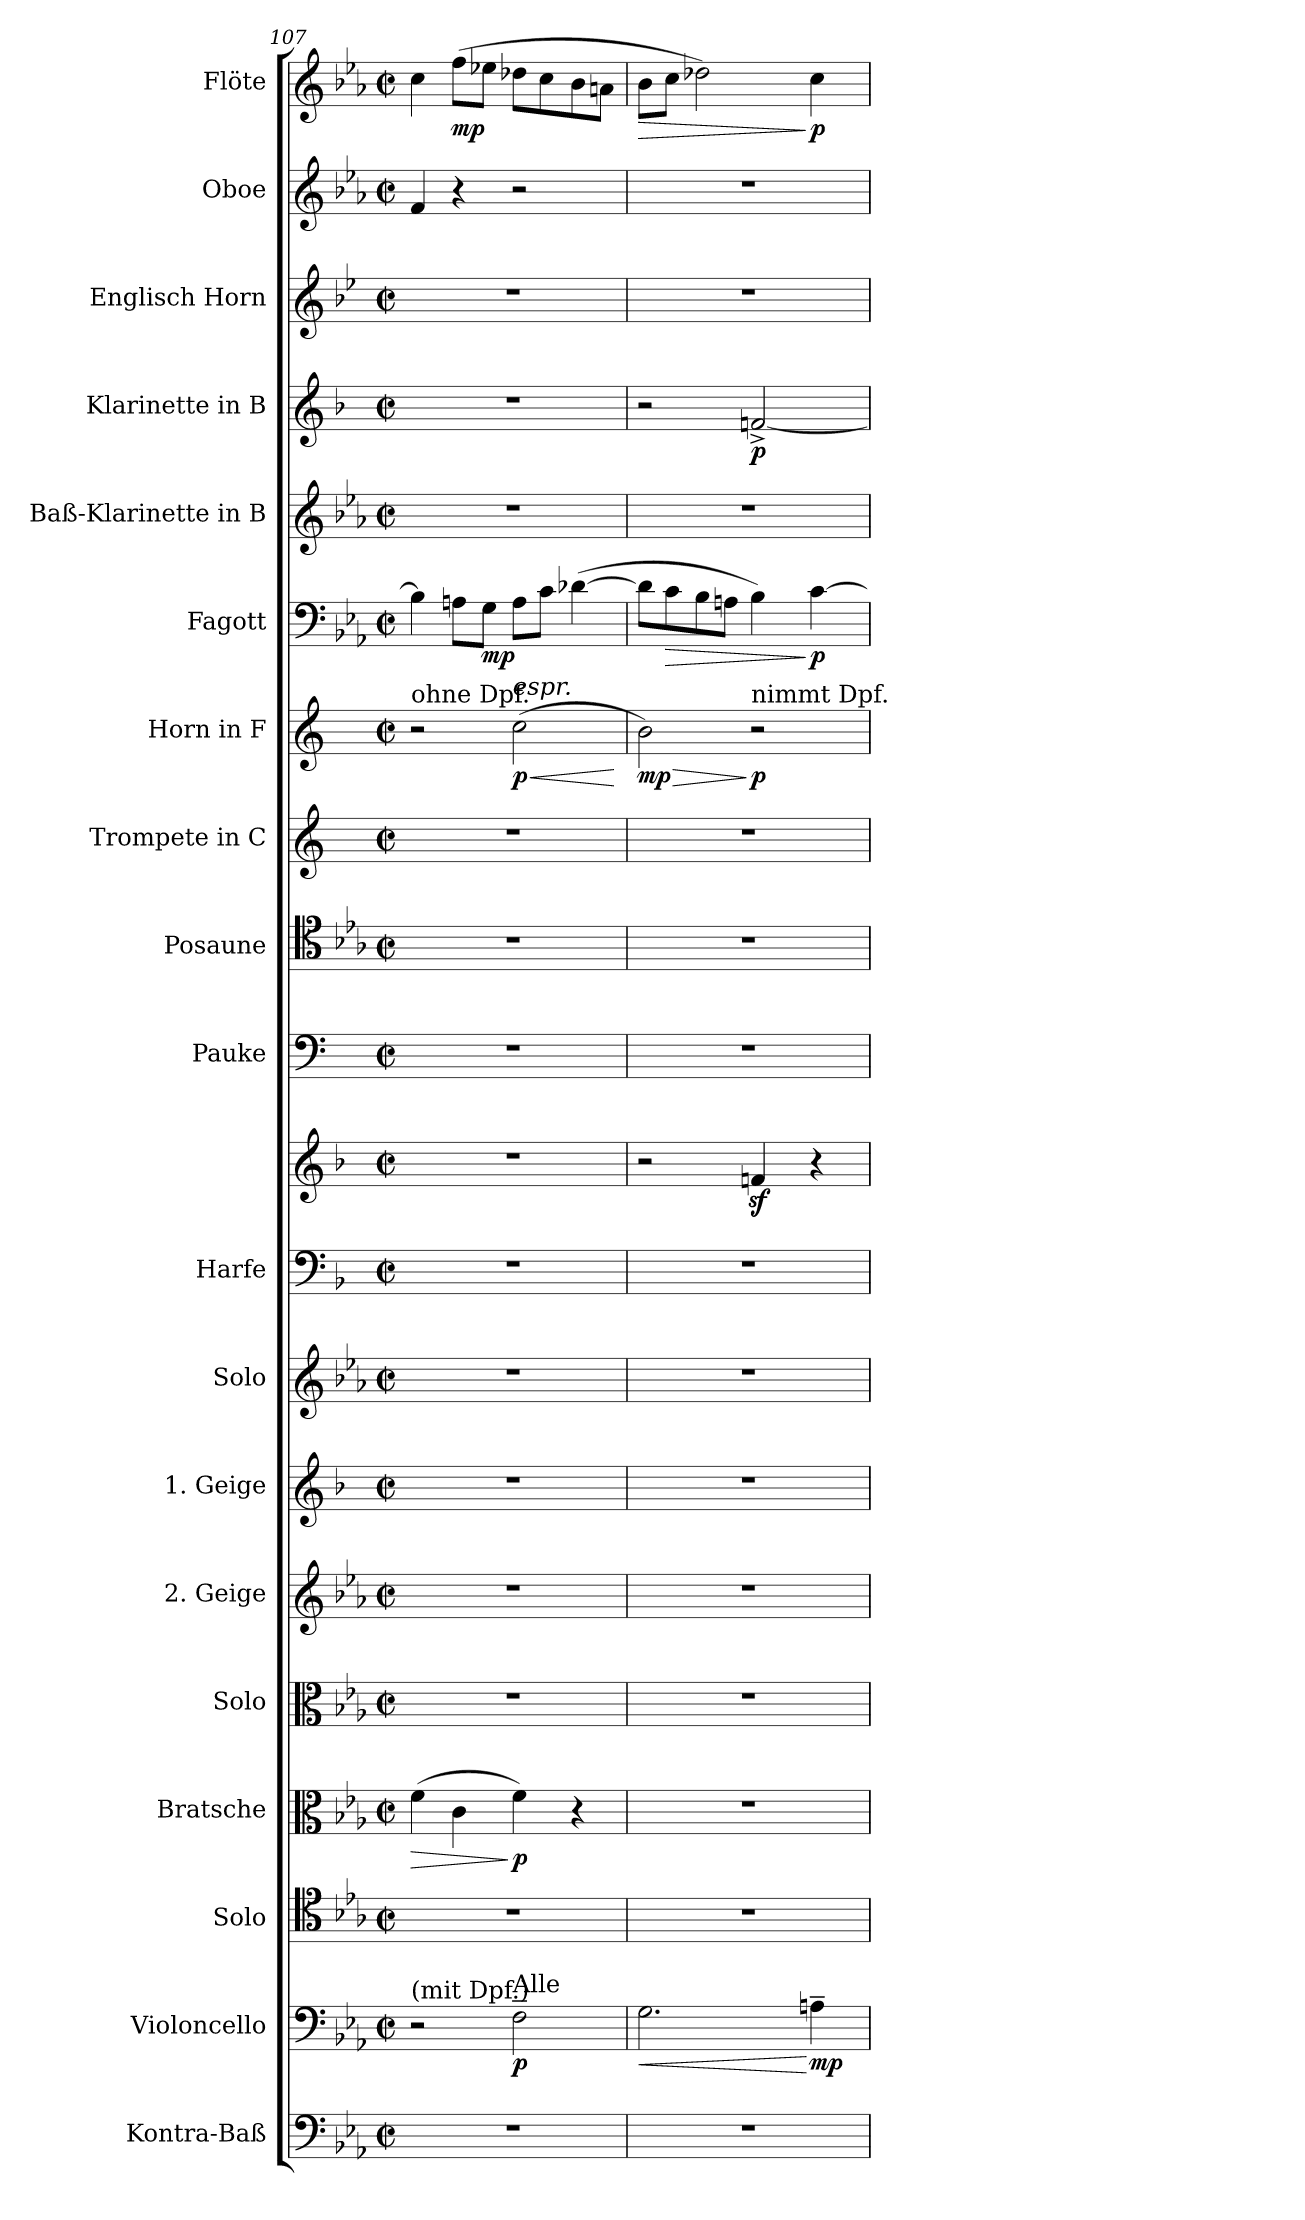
**kern	**kern	**dynam	**kern	**kern	**dynam	**kern	**kern	**kern	**kern	**kern	**kern	**kern	**kern	**kern	**kern	**dynam	**kern	**dynam	**kern	**kern	**dynam	**kern	**kern	**kern	**dynam
*part19	*part18	*part18	*part17	*part16	*part16	*part15	*part14	*part13	*part12	*part11	*part11	*part10	*part9	*part8	*part7	*part7	*part6	*part6	*part5	*part4	*part4	*part3	*part2	*part1	*part1
*staff20	*staff19	*staff19	*staff18	*staff17	*staff17	*staff16	*staff15	*staff14	*staff13	*staff12	*staff11	*staff10	*staff9	*staff8	*staff7	*staff7	*staff6	*staff6	*staff5	*staff4	*staff4	*staff3	*staff2	*staff1	*staff1
*I"Kontra-Baß	*I"Violoncello	*	*I"Solo	*I"Bratsche	*	*I"Solo	*I"2. Geige	*I"1. Geige	*I"Solo	*I"Harfe	*	*I"Pauke	*I"Posaune	*I"Trompete in C	*I"Horn in F	*	*I"Fagott	*	*I"Baß-Klarinette in B	*I"Klarinette in B	*	*I"Englisch Horn	*I"Oboe	*I"Flöte	*
*	*I'Vlc.	*	*I'Solo	*I'Br.	*	*I'Solo	*I'2. Gg	*I'1. Gg.	*I'Solo	*I'Hrf.	*	*I'Pk.	*I'Pos.	*I'Trp.	*I'Hr. F	*	*I'Fg.	*	*	*I'Kl. B	*	*I'E. H.	*I'Ob.	*I'Fl.	*
*clefF4	*clefF4	*	*clefC4	*clefC3	*	*clefC3	*clefG2	*clefG2	*clefG2	*clefF4	*clefG2	*clefF4	*clefC4	*clefG2	*clefG2	*	*clefF4	*	*clefG2	*clefG2	*	*clefG2	*clefG2	*clefG2	*
*ITrd7c12	*	*	*	*	*	*	*	*ITrd1c2	*	*ITrd1c2	*ITrd1c2	*	*	*	*ITrd4c7	*	*	*	*ITrd8c14	*ITrd1c2	*	*ITrd4c7	*	*	*
*k[b-e-a-]	*k[b-e-a-]	*	*k[b-e-a-]	*k[b-e-a-]	*	*k[b-e-a-]	*k[b-e-a-]	*k[b-e-a-]	*k[b-e-a-]	*k[b-e-a-]	*k[b-e-a-]	*k[]	*k[b-e-a-]	*k[]	*k[b-]	*	*k[b-e-a-]	*	*k[b-e-a-]	*k[b-e-a-]	*	*k[b-e-a-]	*k[b-e-a-]	*k[b-e-a-]	*
*M2/2	*M2/2	*	*M2/2	*M2/2	*	*M2/2	*M2/2	*M2/2	*M2/2	*M2/2	*M2/2	*M2/2	*M2/2	*M2/2	*M2/2	*	*M2/2	*	*M2/2	*M2/2	*	*M2/2	*M2/2	*M2/2	*
*met(c|)	*met(c|)	*	*met(c|)	*met(c|)	*	*met(c|)	*met(c|)	*met(c|)	*met(c|)	*met(c|)	*met(c|)	*met(c|)	*met(c|)	*met(c|)	*met(c|)	*	*met(c|)	*	*met(c|)	*met(c|)	*	*met(c|)	*met(c|)	*met(c|)	*
=107	=107	=107	=107	=107	=107	=107	=107	=107	=107	=107	=107	=107	=107	=107	=107	=107	=107	=107	=107	=107	=107	=107	=107	=107	=107
!	!	!	!	!	!	!	!	!	!	!	!	!	!	!	!LO:TX:a:t=ohne Dpf.	!	!	!	!	!	!	!	!	!	!
!	!LO:TX:a:t=(mit Dpf.)	!	!	!	!	!	!	!	!	!	!	!	!	!	!	!	!	!	!	!	!	!	!	!	!
!	!	!	!	!	!LO:HP:b	!	!	!	!	!	!	!	!	!	!	!	!	!	!	!	!	!	!	!	!
1r	2r	.	1r	(>4f\	>	1r	1r	1r	1r	1r	1r	1r	1r	1r	2r	.	4B-\]	.	1r	1r	.	1r	4f/	4cc\	.
!	!	!	!	!	!	!	!	!	!	!	!	!	!	!	!	!	!	!	!	!	!	!	!	!	!LO:DY:b
.	.	.	.	4c\	.	.	.	.	.	.	.	.	.	.	.	.	8An\L	.	.	.	.	.	4r	(>8ff\L	mp
!	!	!	!	!	!	!	!	!	!	!	!	!	!	!	!	!	!	!LO:DY:b	!	!	!	!	!	!	!
.	.	.	.	.	.	.	.	.	.	.	.	.	.	.	.	.	8G\J	mp	.	.	.	.	.	8ee-X\J	.
!	!	!	!	!	!	!	!	!	!	!	!	!	!	!	!LO:TX:a:i:t=espr.	!	!	!	!	!	!	!	!	!	!
!	!LO:TX:a:t=Alle	!	!	!	!	!	!	!	!	!	!	!	!	!	!	!	!	!	!	!	!	!	!	!	!
!	!	!LO:DY:b	!	!	!LO:DY:n=1:b	!	!	!	!	!	!	!	!	!	!	!LO:HP:b	!	!	!	!	!	!	!	!	!
!	!	!	!	!	!	!	!	!	!	!	!	!	!	!	!	!LO:DY:n=1:b	!	!	!	!	!	!	!	!	!
.	2F~\	p	.	4f\)	] p	.	.	.	.	.	.	.	.	.	(>2f\	< p	8A\L	.	.	.	.	.	2r	8dd-X\L	.
.	.	.	.	.	.	.	.	.	.	.	.	.	.	.	.	.	8c\J	.	.	.	.	.	.	8cc\	.
.	.	.	.	4r	.	.	.	.	.	.	.	.	.	.	.	.	(>[4d-X\	.	.	.	.	.	.	8b-\	.
.	.	.	.	.	.	.	.	.	.	.	.	.	.	.	.	.	.	.	.	.	.	.	.	8an\J	.
.	.	.	.	.	.	.	.	.	.	.	.	.	.	.	.	[	.	.	.	.	.	.	.	.	.
=108	=108	=108	=108	=108	=108	=108	=108	=108	=108	=108	=108	=108	=108	=108	=108	=108	=108	=108	=108	=108	=108	=108	=108	=108	=108
!	!	!LO:HP:b	!	!	!	!	!	!	!	!	!	!	!	!	!	!LO:HP:b	!	!	!	!	!	!	!	!	!LO:HP:b
!	!	!	!	!	!	!	!	!	!	!	!	!	!	!	!	!LO:DY:n=1:b	!	!	!	!	!	!	!	!	!
1r	2.G\	<	1r	1r	.	1r	1r	1r	1r	1r	2r	1r	1r	1r	2e\)	> mp	8d-\L]	.	1r	2r	.	1r	1r	8b-\L	>
!	!	!	!	!	!	!	!	!	!	!	!	!	!	!	!	!	!	!LO:HP:b	!	!	!	!	!	!	!
.	.	.	.	.	.	.	.	.	.	.	.	.	.	.	.	.	8c\	>	.	.	.	.	.	8cc\J	.
.	.	.	.	.	.	.	.	.	.	.	.	.	.	.	.	.	8B-\	.	.	.	.	.	.	2dd-X\)	.
.	.	.	.	.	.	.	.	.	.	.	.	.	.	.	.	.	8An\J	.	.	.	.	.	.	.	.
!	!	!	!	!	!	!	!	!	!	!	!	!	!	!	!LO:TX:a:t=nimmt Dpf.	!	!	!	!	!	!	!	!	!	!
!	!	!	!	!	!	!	!	!	!	!	!	!	!	!	!	!LO:DY:n=2:b	!	!	!	!	!LO:DY:b	!	!	!	!
.	.	.	.	.	.	.	.	.	.	.	4e-Xz</	.	.	.	2r	] p	4B-\)	.	.	[2e-X^/	p	.	.	.	.
!	!	!LO:DY:n=1:b	!	!	!	!	!	!	!	!	!	!	!	!	!	!	!	!LO:DY:n=1:b	!	!	!	!	!	!	!LO:DY:n=1:b
.	4An~\	[ mp	.	.	.	.	.	.	.	.	4r	.	.	.	.	.	[4c\	] p	.	.	.	.	.	4cc\	] p
=	=	=	=	=	=	=	=	=	=	=	=	=	=	=	=	=	=	=	=	=	=	=	=	=	=
*-	*-	*-	*-	*-	*-	*-	*-	*-	*-	*-	*-	*-	*-	*-	*-	*-	*-	*-	*-	*-	*-	*-	*-	*-	*-
